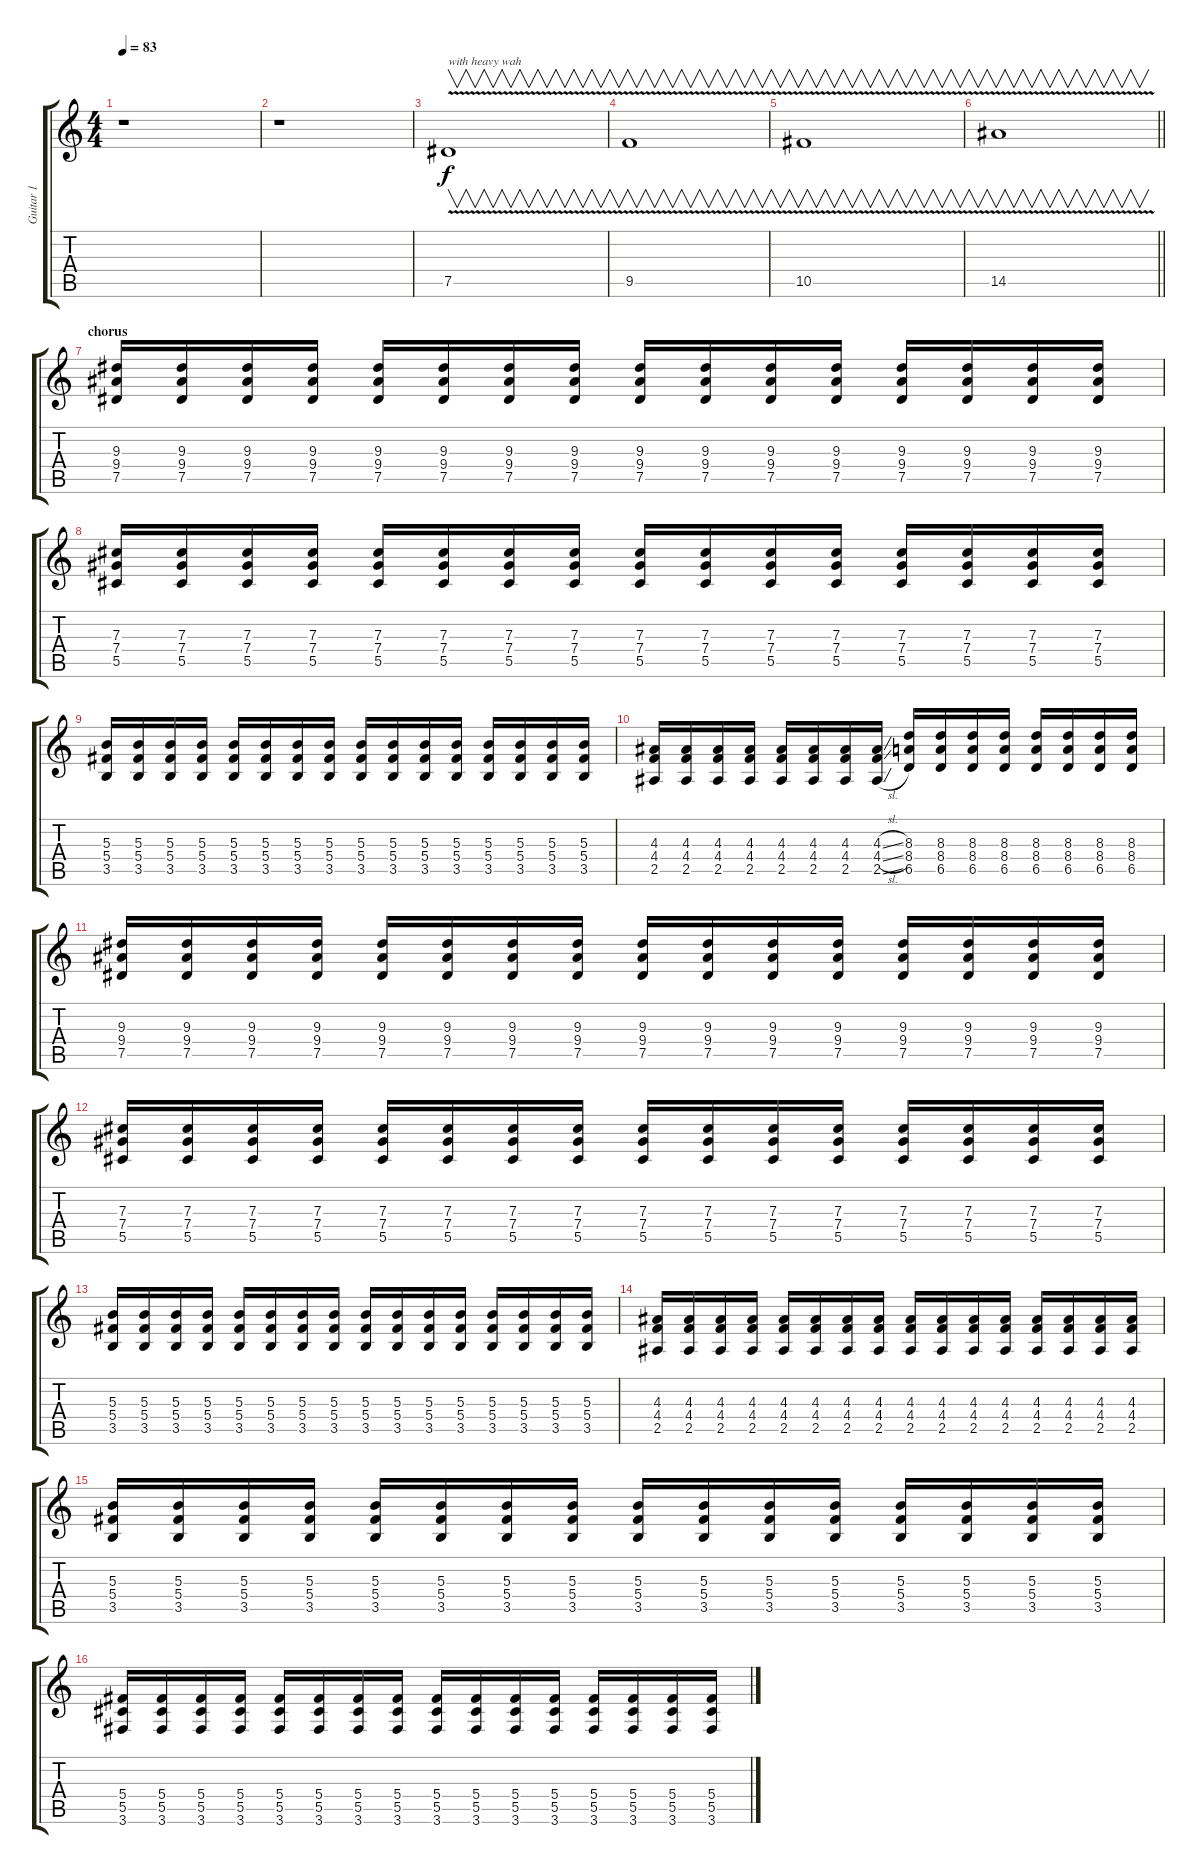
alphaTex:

\track ("Guitar 1" "Guitar 1") {instrument overdrivenguitar}
\staff {score tabs}
\tuning (Eb4 Bb3 Gb3 Db3 Ab2 Eb2) {hide}
\ts (4 4)
\tempo 83
\clef g2
\ks c
r.1{dy f} |
r.1 |
7.5{v}.1{v txt "with heavy wah"} |
9.5{v}.1{v} |
10.5{v}.1{v} |
\barLineRight lightlight
14.5{v}.1{v} |
\section ("" "chorus")
(9.3 9.4 7.5).16{volume 9} (9.3 9.4 7.5).16 (9.3 9.4 7.5).16 (9.3 9.4 7.5).16 (9.3 9.4 7.5).16 (9.3 9.4 7.5).16 (9.3 9.4 7.5).16 (9.3 9.4 7.5).16 (9.3 9.4 7.5).16 (9.3 9.4 7.5).16 (9.3 9.4 7.5).16 (9.3 9.4 7.5).16 (9.3 9.4 7.5).16 (9.3 9.4 7.5).16 (9.3 9.4 7.5).16 (9.3 9.4 7.5).16 |
(7.3 7.4 5.5).16 (7.3 7.4 5.5).16 (7.3 7.4 5.5).16 (7.3 7.4 5.5).16 (7.3 7.4 5.5).16 (7.3 7.4 5.5).16 (7.3 7.4 5.5).16 (7.3 7.4 5.5).16 (7.3 7.4 5.5).16 (7.3 7.4 5.5).16 (7.3 7.4 5.5).16 (7.3 7.4 5.5).16 (7.3 7.4 5.5).16 (7.3 7.4 5.5).16 (7.3 7.4 5.5).16 (7.3 7.4 5.5).16 |
(5.3 5.4 3.5).16 (5.3 5.4 3.5).16 (5.3 5.4 3.5).16 (5.3 5.4 3.5).16 (5.3 5.4 3.5).16 (5.3 5.4 3.5).16 (5.3 5.4 3.5).16 (5.3 5.4 3.5).16 (5.3 5.4 3.5).16 (5.3 5.4 3.5).16 (5.3 5.4 3.5).16 (5.3 5.4 3.5).16 (5.3 5.4 3.5).16 (5.3 5.4 3.5).16 (5.3 5.4 3.5).16 (5.3 5.4 3.5).16 |
(4.3 4.4 2.5).16 (4.3 4.4 2.5).16 (4.3 4.4 2.5).16 (4.3 4.4 2.5).16 (4.3 4.4 2.5).16 (4.3 4.4 2.5).16 (4.3 4.4 2.5).16 (4.3{sl} 4.4{sl} 2.5{sl}).16 (8.3 8.4 6.5).16 (8.3 8.4 6.5).16 (8.3 8.4 6.5).16 (8.3 8.4 6.5).16 (8.3 8.4 6.5).16 (8.3 8.4 6.5).16 (8.3 8.4 6.5).16 (8.3 8.4 6.5).16 |
(9.3 9.4 7.5).16 (9.3 9.4 7.5).16 (9.3 9.4 7.5).16 (9.3 9.4 7.5).16 (9.3 9.4 7.5).16 (9.3 9.4 7.5).16 (9.3 9.4 7.5).16 (9.3 9.4 7.5).16 (9.3 9.4 7.5).16 (9.3 9.4 7.5).16 (9.3 9.4 7.5).16 (9.3 9.4 7.5).16 (9.3 9.4 7.5).16 (9.3 9.4 7.5).16 (9.3 9.4 7.5).16 (9.3 9.4 7.5).16 |
(7.3 7.4 5.5).16 (7.3 7.4 5.5).16 (7.3 7.4 5.5).16 (7.3 7.4 5.5).16 (7.3 7.4 5.5).16 (7.3 7.4 5.5).16 (7.3 7.4 5.5).16 (7.3 7.4 5.5).16 (7.3 7.4 5.5).16 (7.3 7.4 5.5).16 (7.3 7.4 5.5).16 (7.3 7.4 5.5).16 (7.3 7.4 5.5).16 (7.3 7.4 5.5).16 (7.3 7.4 5.5).16 (7.3 7.4 5.5).16 |
(5.3 5.4 3.5).16 (5.3 5.4 3.5).16 (5.3 5.4 3.5).16 (5.3 5.4 3.5).16 (5.3 5.4 3.5).16 (5.3 5.4 3.5).16 (5.3 5.4 3.5).16 (5.3 5.4 3.5).16 (5.3 5.4 3.5).16 (5.3 5.4 3.5).16 (5.3 5.4 3.5).16 (5.3 5.4 3.5).16 (5.3 5.4 3.5).16 (5.3 5.4 3.5).16 (5.3 5.4 3.5).16 (5.3 5.4 3.5).16 |
(4.3 4.4 2.5).16 (4.3 4.4 2.5).16 (4.3 4.4 2.5).16 (4.3 4.4 2.5).16 (4.3 4.4 2.5).16 (4.3 4.4 2.5).16 (4.3 4.4 2.5).16 (4.3 4.4 2.5).16 (4.3 4.4 2.5).16 (4.3 4.4 2.5).16 (4.3 4.4 2.5).16 (4.3 4.4 2.5).16 (4.3 4.4 2.5).16 (4.3 4.4 2.5).16 (4.3 4.4 2.5).16 (4.3 4.4 2.5).16 |
(5.3 5.4 3.5).16 (5.3 5.4 3.5).16 (5.3 5.4 3.5).16 (5.3 5.4 3.5).16 (5.3 5.4 3.5).16 (5.3 5.4 3.5).16 (5.3 5.4 3.5).16 (5.3 5.4 3.5).16 (5.3 5.4 3.5).16 (5.3 5.4 3.5).16 (5.3 5.4 3.5).16 (5.3 5.4 3.5).16 (5.3 5.4 3.5).16 (5.3 5.4 3.5).16 (5.3 5.4 3.5).16 (5.3 5.4 3.5).16 |
(5.4 5.5 3.6).16 (5.4 5.5 3.6).16 (5.4 5.5 3.6).16 (5.4 5.5 3.6).16 (5.4 5.5 3.6).16 (5.4 5.5 3.6).16 (5.4 5.5 3.6).16 (5.4 5.5 3.6).16 (5.4 5.5 3.6).16 (5.4 5.5 3.6).16 (5.4 5.5 3.6).16 (5.4 5.5 3.6).16 (5.4 5.5 3.6).16 (5.4 5.5 3.6).16 (5.4 5.5 3.6).16 (5.4 5.5 3.6).16
